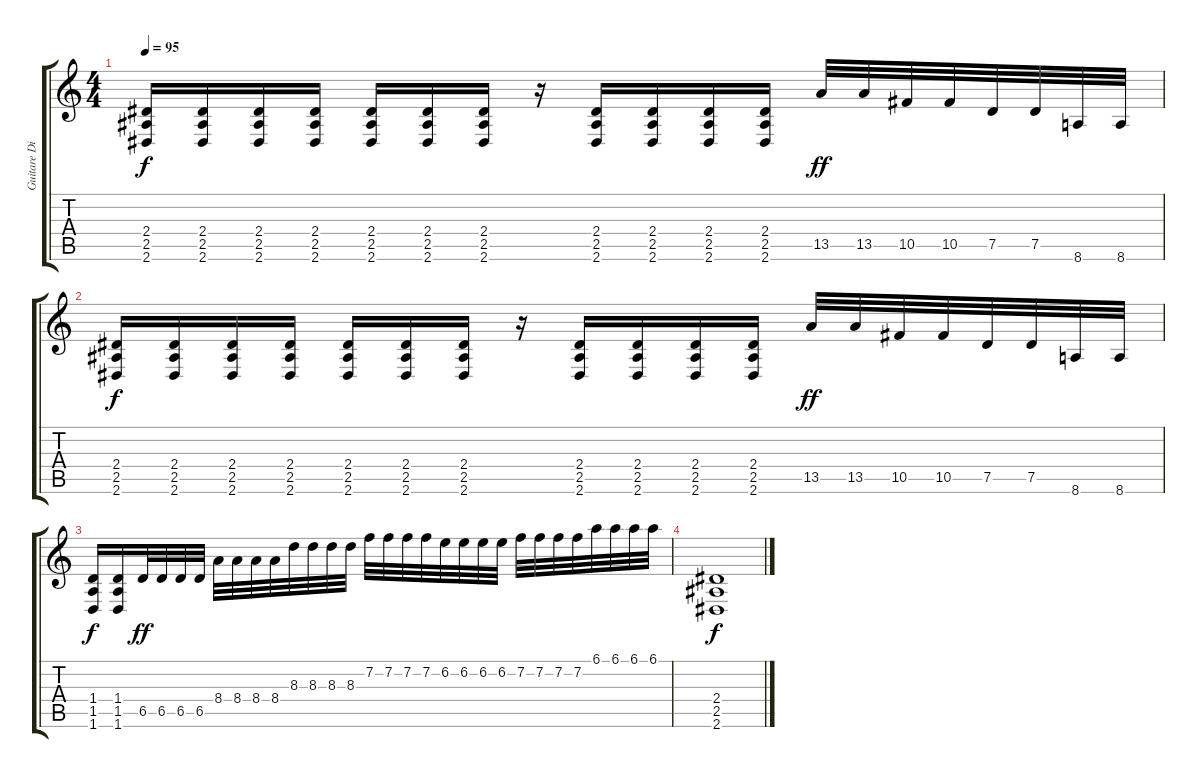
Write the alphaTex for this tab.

\track ("Guitare Distortion 1" "Guitare Di") {instrument distortionguitar}
\staff {score tabs}
\tuning (Eb4 Bb3 Gb3 Db3 Ab2 Db2) {hide}
\ts (4 4)
\tempo 95
\clef g2
\ks c
(2.4 2.5 2.6).16{dy f} (2.4 2.5 2.6).16 (2.4 2.5 2.6).16 (2.4 2.5 2.6).16 (2.4 2.5 2.6).16 (2.4 2.5 2.6).16 (2.4 2.5 2.6).16 r.16 (2.4 2.5 2.6).16 (2.4 2.5 2.6).16 (2.4 2.5 2.6).16 (2.4 2.5 2.6).16 13.5.32{dy ff} 13.5.32 10.5.32 10.5.32 7.5.32 7.5.32 8.6.32 8.6.32 |
(2.4 2.5 2.6).16{dy f} (2.4 2.5 2.6).16 (2.4 2.5 2.6).16 (2.4 2.5 2.6).16 (2.4 2.5 2.6).16 (2.4 2.5 2.6).16 (2.4 2.5 2.6).16 r.16 (2.4 2.5 2.6).16 (2.4 2.5 2.6).16 (2.4 2.5 2.6).16 (2.4 2.5 2.6).16 13.5.32{dy ff} 13.5.32 10.5.32 10.5.32 7.5.32 7.5.32 8.6.32 8.6.32 |
(1.4 1.5 1.6).16{dy f} (1.4 1.5 1.6).16 6.5.32{dy ff} 6.5.32 6.5.32 6.5.32 8.4.32 8.4.32 8.4.32 8.4.32 8.3.32 8.3.32 8.3.32 8.3.32 7.2.32 7.2.32 7.2.32 7.2.32 6.2.32 6.2.32 6.2.32 6.2.32 7.2.32 7.2.32 7.2.32 7.2.32 6.1.32 6.1.32 6.1.32 6.1.32 |
(2.4 2.5 2.6).1{dy f}
